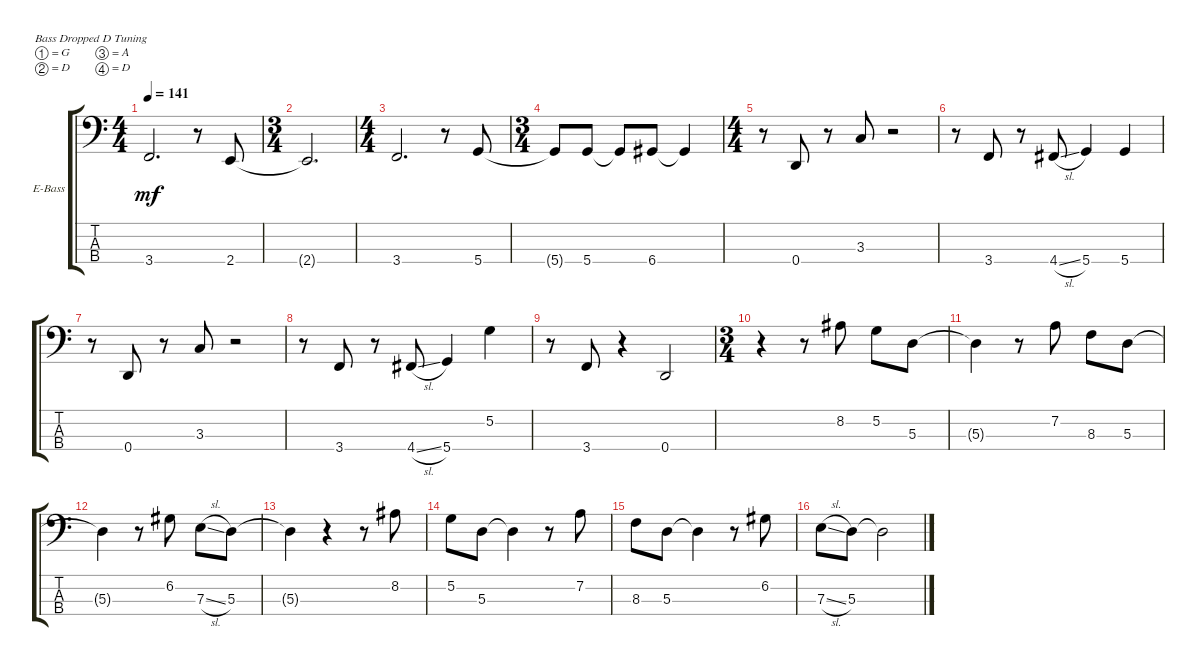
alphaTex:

\defaultSystemsLayout 4
\bracketExtendMode groupsimilarinstruments
\firstSystemTrackNameOrientation horizontal
\otherSystemsTrackNameOrientation horizontal
\track ("Electric Bass" "E-Bass") {instrument electricbassfinger}
\staff {score tabs}
\tuning (G2 D2 A1 D1)
\ts (4 4)
\tempo 141
\clef f4
\ks c
3.4.2{d dy mf} r.8 2.4.8 |
\ts (3 4)
2.4{t}.2{d} |
\ts (4 4)
3.4.2{d} r.8 5.4.8 |
\ts (3 4)
5.4{t}.8 5.4.8 5.4{t}.8 6.4.8 6.4{t}.4 |
\ts (4 4)
r.8 0.4.8 r.8 3.3.8 r.2 |
r.8 3.4.8 r.8 4.4{sl}.8 5.4.4 5.4.4 |
r.8 0.4.8 r.8 3.3.8 r.2 |
r.8 3.4.8 r.8 4.4{sl}.8 5.4.4 5.2.4 |
r.8 3.4.8 r.4 0.4.2 |
\ts (3 4)
r.4 r.8 8.2.8 5.2.8 5.3.8 |
5.3{t}.4 r.8 7.2.8 8.3.8 5.3.8 |
5.3{t}.4 r.8 6.2.8 7.3{sl}.8 5.3.8 |
5.3{t}.4 r.4 r.8 8.2.8 |
5.2.8 5.3.8 5.3{t}.4 r.8 7.2.8 |
8.3.8 5.3.8 5.3{t}.4 r.8 6.2.8 |
7.3{sl}.8 5.3.8 5.3{t}.2
